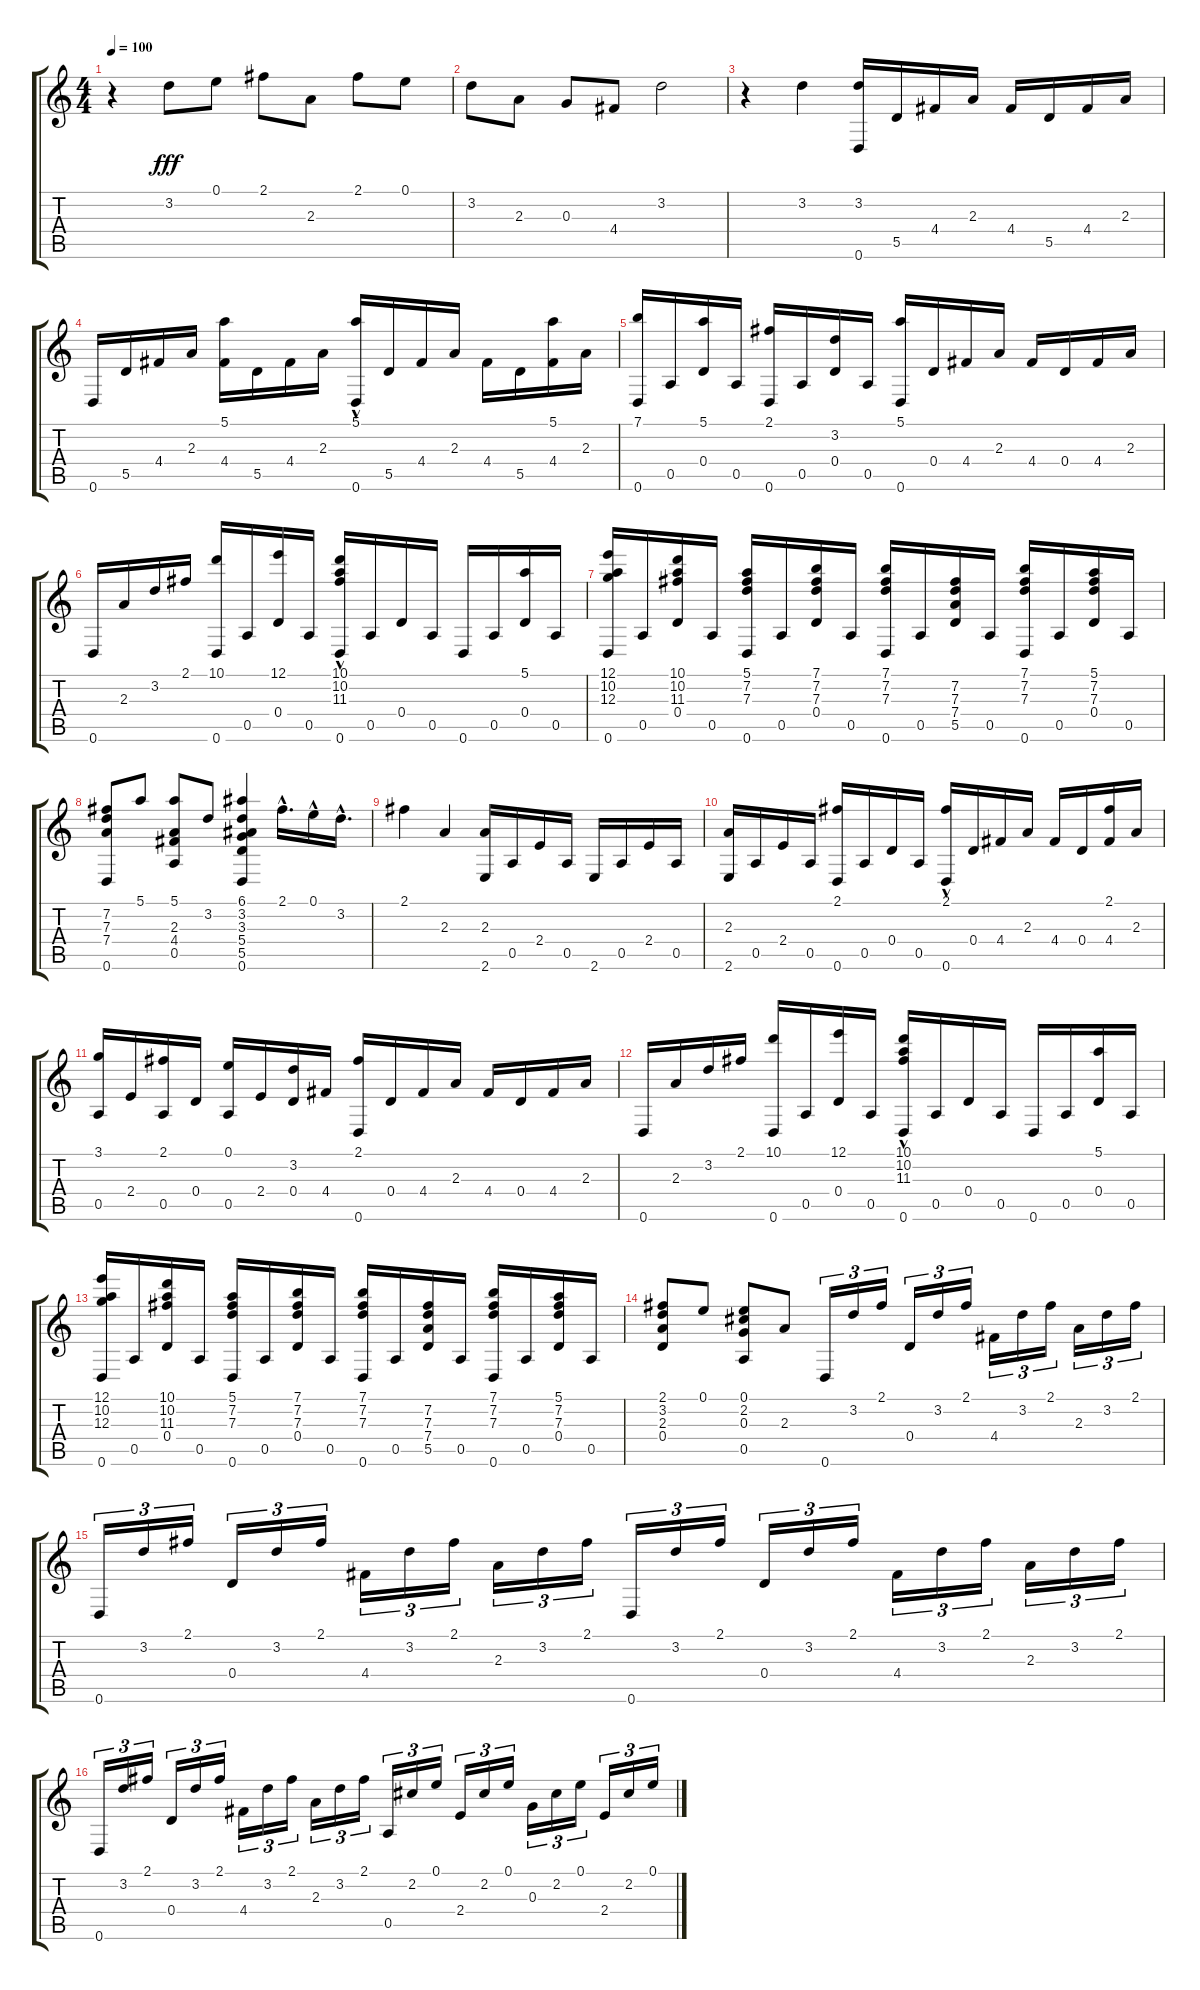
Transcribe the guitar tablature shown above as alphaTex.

\track "" {instrument acousticguitarnylon}
\staff {score tabs}
\tuning (E4 B3 G3 D3 A2 D2) {hide}
\ts (4 4)
\tempo 100
\clef g2
\ks c
r.4{dy fff instrument acousticguitarnylon} 3.2.8 0.1.8 2.1.8 2.3.8 2.1.8 0.1.8 |
3.2.8 2.3.8 0.3.8 4.4.8 3.2.2 |
r.4 3.2.4 (3.2 0.6).16 5.5.16 4.4.16 2.3.16 4.4.16 5.5.16 4.4.16 2.3.16 |
0.6.16 5.5.16 4.4.16 2.3.16 (5.1 4.4).16 5.5.16 4.4.16 2.3.16 (5.1{hac} 0.6).16 5.5.16 4.4.16 2.3.16 4.4.16 5.5.16 (5.1 4.4).16 2.3.16 |
(7.1 0.6).16 0.5.16 (5.1 0.4).16 0.5.16 (2.1 0.6).16 0.5.16 (3.2 0.4).16 0.5.16 (5.1 0.6).16 0.4.16 4.4.16 2.3.16 4.4.16 0.4.16 4.4.16 2.3.16 |
0.6.16 2.3.16 3.2.16 2.1.16 (10.1 0.6).16 0.5.16 (12.1 0.4).16 0.5.16 (10.1{hac} 10.2{hac} 11.3{hac} 0.6).16 0.5.16 0.4.16 0.5.16 0.6.16 0.5.16 (5.1 0.4).16 0.5.16 |
(12.1 10.2 12.3 0.6).16 0.5.16 (10.1 10.2 11.3 0.4).16 0.5.16 (5.1 7.2 7.3 0.6).16 0.5.16 (7.1 7.2 7.3 0.4).16 0.5.16 (7.1 7.2 7.3 0.6).16 0.5.16 (7.2 7.3 7.4 5.5).16 0.5.16 (7.1 7.2 7.3 0.6).16 0.5.16 (5.1 7.2 7.3 0.4).16 0.5.16 |
(7.2 7.3 7.4 0.6).8 5.1.8 (5.1 2.3 4.4 0.5).8 3.2.8 (6.1 3.2 3.3 5.4 5.5 0.6).4 2.1{hac}.16{d} 0.1{hac}.16 3.2{hac}.16{d} |
2.1.4 2.3.4 (2.3 2.6).16 0.5.16 2.4.16 0.5.16 2.6.16 0.5.16 2.4.16 0.5.16 |
(2.3 2.6).16 0.5.16 2.4.16 0.5.16 (2.1 0.6).16 0.5.16 0.4.16 0.5.16 (2.1{hac} 0.6).16 0.4.16 4.4.16 2.3.16 4.4.16 0.4.16 (2.1 4.4).16 2.3.16 |
(3.1 0.5).16 2.4.16 (2.1 0.5).16 0.4.16 (0.1 0.5).16 2.4.16 (3.2 0.4).16 4.4.16 (2.1 0.6).16 0.4.16 4.4.16 2.3.16 4.4.16 0.4.16 4.4.16 2.3.16 |
0.6.16 2.3.16 3.2.16 2.1.16 (10.1 0.6).16 0.5.16 (12.1 0.4).16 0.5.16 (10.1{hac} 10.2{hac} 11.3{hac} 0.6).16 0.5.16 0.4.16 0.5.16 0.6.16 0.5.16 (5.1 0.4).16 0.5.16 |
(12.1 10.2 12.3 0.6).16 0.5.16 (10.1 10.2 11.3 0.4).16 0.5.16 (5.1 7.2 7.3 0.6).16 0.5.16 (7.1 7.2 7.3 0.4).16 0.5.16 (7.1 7.2 7.3 0.6).16 0.5.16 (7.2 7.3 7.4 5.5).16 0.5.16 (7.1 7.2 7.3 0.6).16 0.5.16 (5.1 7.2 7.3 0.4).16 0.5.16 |
(2.1 3.2 2.3 0.4).8 0.1.8 (0.1 2.2 0.3 0.5).8 2.3.8 0.6.16{tu (3 2)} 3.2.16{tu (3 2)} 2.1.16{tu (3 2)} 0.4.16{tu (3 2)} 3.2.16{tu (3 2)} 2.1.16{tu (3 2)} 4.4.16{tu (3 2)} 3.2.16{tu (3 2)} 2.1.16{tu (3 2)} 2.3.16{tu (3 2)} 3.2.16{tu (3 2)} 2.1.16{tu (3 2)} |
0.6.16{tu (3 2)} 3.2.16{tu (3 2)} 2.1.16{tu (3 2)} 0.4.16{tu (3 2)} 3.2.16{tu (3 2)} 2.1.16{tu (3 2)} 4.4.16{tu (3 2)} 3.2.16{tu (3 2)} 2.1.16{tu (3 2)} 2.3.16{tu (3 2)} 3.2.16{tu (3 2)} 2.1.16{tu (3 2)} 0.6.16{tu (3 2)} 3.2.16{tu (3 2)} 2.1.16{tu (3 2)} 0.4.16{tu (3 2)} 3.2.16{tu (3 2)} 2.1.16{tu (3 2)} 4.4.16{tu (3 2)} 3.2.16{tu (3 2)} 2.1.16{tu (3 2)} 2.3.16{tu (3 2)} 3.2.16{tu (3 2)} 2.1.16{tu (3 2)} |
0.6.16{tu (3 2)} 3.2.16{tu (3 2)} 2.1.16{tu (3 2)} 0.4.16{tu (3 2)} 3.2.16{tu (3 2)} 2.1.16{tu (3 2)} 4.4.16{tu (3 2)} 3.2.16{tu (3 2)} 2.1.16{tu (3 2)} 2.3.16{tu (3 2)} 3.2.16{tu (3 2)} 2.1.16{tu (3 2)} 0.5.16{tu (3 2)} 2.2.16{tu (3 2)} 0.1.16{tu (3 2)} 2.4.16{tu (3 2)} 2.2.16{tu (3 2)} 0.1.16{tu (3 2)} 0.3.16{tu (3 2)} 2.2.16{tu (3 2)} 0.1.16{tu (3 2)} 2.4.16{tu (3 2)} 2.2.16{tu (3 2)} 0.1.16{tu (3 2)}
